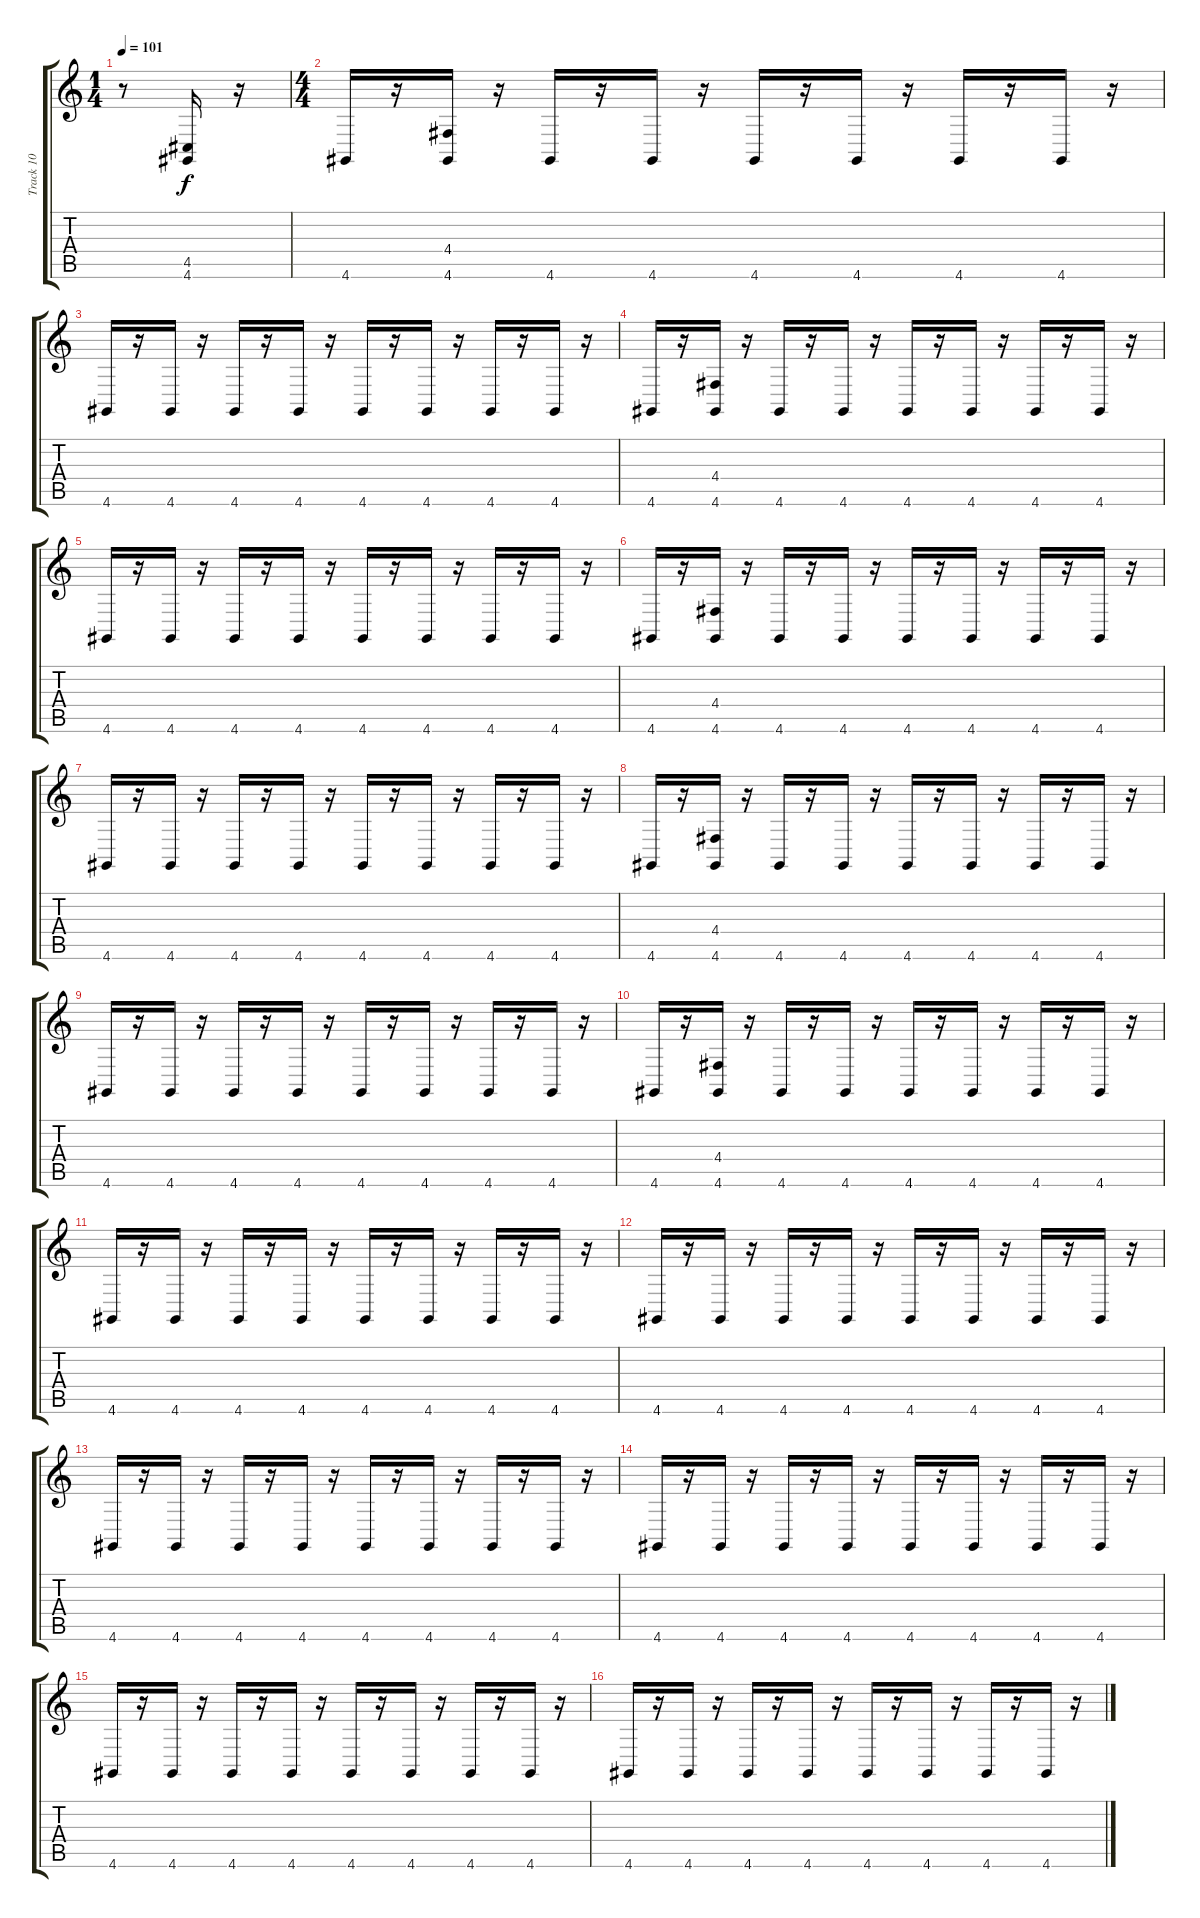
\track ("Track 10" "Track 10") {instrument acousticgrandpiano}
\staff {score tabs}
\tuning (E4 B3 G3 D3 A2 E2) {hide}
\ts (1 4)
\tempo 101
\clef g2
\ks c
r.8{dy f instrument acousticgrandpiano} (4.5 4.6).16 r.16 |
\ts (4 4)
4.6.16 r.16 (4.4 4.6).16 r.16 4.6.16 r.16 4.6.16 r.16 4.6.16 r.16 4.6.16 r.16 4.6.16 r.16 4.6.16 r.16 |
4.6.16 r.16 4.6.16 r.16 4.6.16 r.16 4.6.16 r.16 4.6.16 r.16 4.6.16 r.16 4.6.16 r.16 4.6.16 r.16 |
4.6.16 r.16 (4.4 4.6).16 r.16 4.6.16 r.16 4.6.16 r.16 4.6.16 r.16 4.6.16 r.16 4.6.16 r.16 4.6.16 r.16 |
4.6.16 r.16 4.6.16 r.16 4.6.16 r.16 4.6.16 r.16 4.6.16 r.16 4.6.16 r.16 4.6.16 r.16 4.6.16 r.16 |
4.6.16 r.16 (4.4 4.6).16 r.16 4.6.16 r.16 4.6.16 r.16 4.6.16 r.16 4.6.16 r.16 4.6.16 r.16 4.6.16 r.16 |
4.6.16 r.16 4.6.16 r.16 4.6.16 r.16 4.6.16 r.16 4.6.16 r.16 4.6.16 r.16 4.6.16 r.16 4.6.16 r.16 |
4.6.16 r.16 (4.4 4.6).16 r.16 4.6.16 r.16 4.6.16 r.16 4.6.16 r.16 4.6.16 r.16 4.6.16 r.16 4.6.16 r.16 |
4.6.16 r.16 4.6.16 r.16 4.6.16 r.16 4.6.16 r.16 4.6.16 r.16 4.6.16 r.16 4.6.16 r.16 4.6.16 r.16 |
4.6.16 r.16 (4.4 4.6).16 r.16 4.6.16 r.16 4.6.16 r.16 4.6.16 r.16 4.6.16 r.16 4.6.16 r.16 4.6.16 r.16 |
4.6.16 r.16 4.6.16 r.16 4.6.16 r.16 4.6.16 r.16 4.6.16 r.16 4.6.16 r.16 4.6.16 r.16 4.6.16 r.16 |
4.6.16 r.16 4.6.16 r.16 4.6.16 r.16 4.6.16 r.16 4.6.16 r.16 4.6.16 r.16 4.6.16 r.16 4.6.16 r.16 |
4.6.16 r.16 4.6.16 r.16 4.6.16 r.16 4.6.16 r.16 4.6.16 r.16 4.6.16 r.16 4.6.16 r.16 4.6.16 r.16 |
4.6.16 r.16 4.6.16 r.16 4.6.16 r.16 4.6.16 r.16 4.6.16 r.16 4.6.16 r.16 4.6.16 r.16 4.6.16 r.16 |
4.6.16 r.16 4.6.16 r.16 4.6.16 r.16 4.6.16 r.16 4.6.16 r.16 4.6.16 r.16 4.6.16 r.16 4.6.16 r.16 |
4.6.16 r.16 4.6.16 r.16 4.6.16 r.16 4.6.16 r.16 4.6.16 r.16 4.6.16 r.16 4.6.16 r.16 4.6.16 r.16
